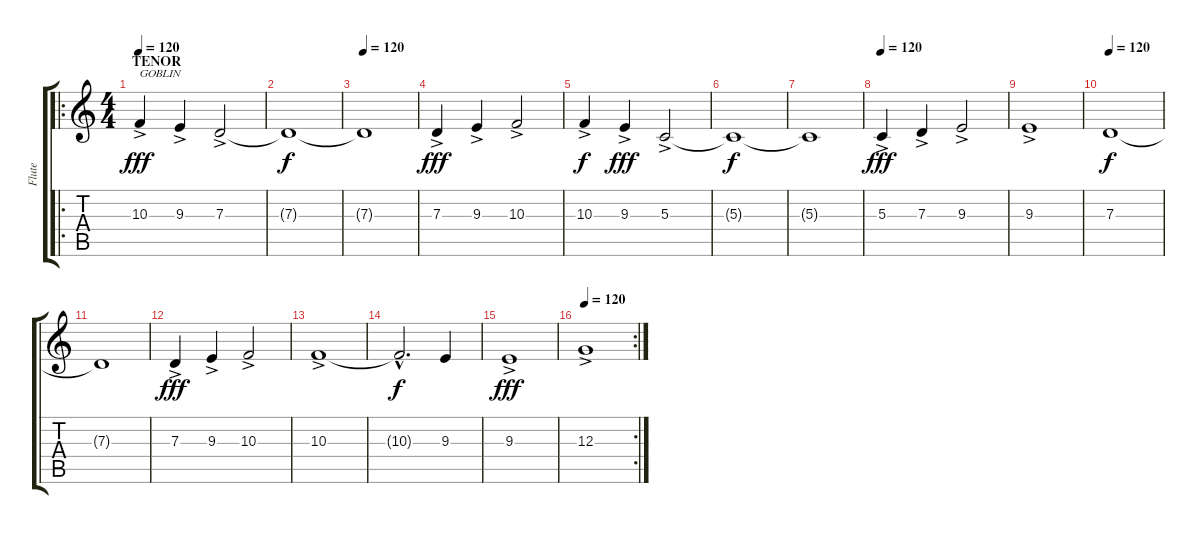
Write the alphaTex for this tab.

\track ("Flute" "Flute") {instrument flute}
\staff {score tabs}
\tuning (E4 B3 G3 D3 A2 E2) {hide}
\ro
\ts (4 4)
\section ("" "TENOR")
\tempo 120
\clef g2
\ks c
10.3{ac}.4{txt "GOBLIN" dy fff volume 16 instrument fx6goblins} 9.3{ac}.4 7.3{ac}.2 |
7.3{t}.1{dy f} |
\tempo 120
7.3{t}.1 |
7.3{ac}.4{dy fff instrument fx6goblins} 9.3{ac}.4 10.3{ac}.2 |
10.3{ac}.4{dy f} 9.3{ac}.4{dy fff} 5.3{ac}.2 |
5.3{t}.1{dy f} |
5.3{t}.1{instrument fx6goblins} |
\tempo 120
5.3{ac}.4{dy fff} 7.3{ac}.4 9.3{ac}.2 |
9.3{ac}.1 |
\tempo 120
7.3.1{dy f} |
7.3{t}.1 |
7.3{ac}.4{dy fff instrument fx6goblins} 9.3{ac}.4 10.3{ac}.2 |
10.3{ac}.1 |
10.3{hac t}.2{d dy f} 9.3.4 |
9.3{ac}.1{dy fff instrument fx6goblins} |
\rc 2
\tempo 120
12.3{ac}.1
